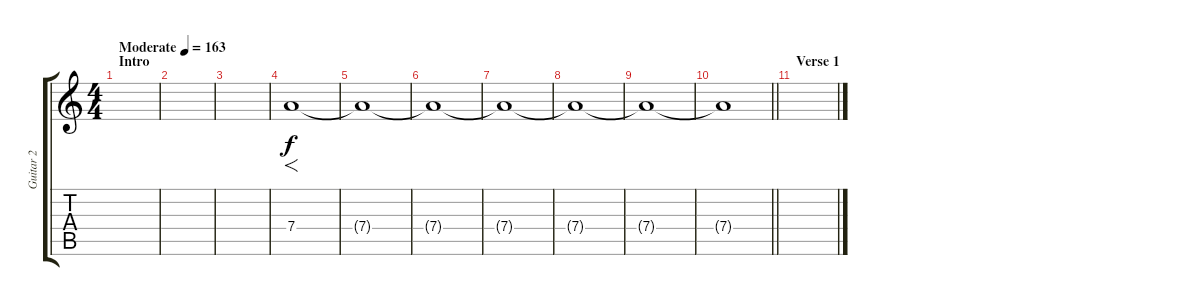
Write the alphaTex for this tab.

\track ("Guitar 2" "Guitar 2") {instrument distortionguitar}
\staff {score tabs}
\tuning (E4 B3 G3 D3 A2 D2) {hide}
\ts (4 4)
\section ("" "Intro")
\tempo (163 "Moderate")
\clef g2
\ks c
|
|
|
7.4.1{f} |
7.4{t}.1 |
7.4{t}.1 |
7.4{t}.1 |
7.4{t}.1 |
7.4{t}.1 |
\barLineRight lightlight
7.4{t}.1 |
\section ("" "Verse 1")
